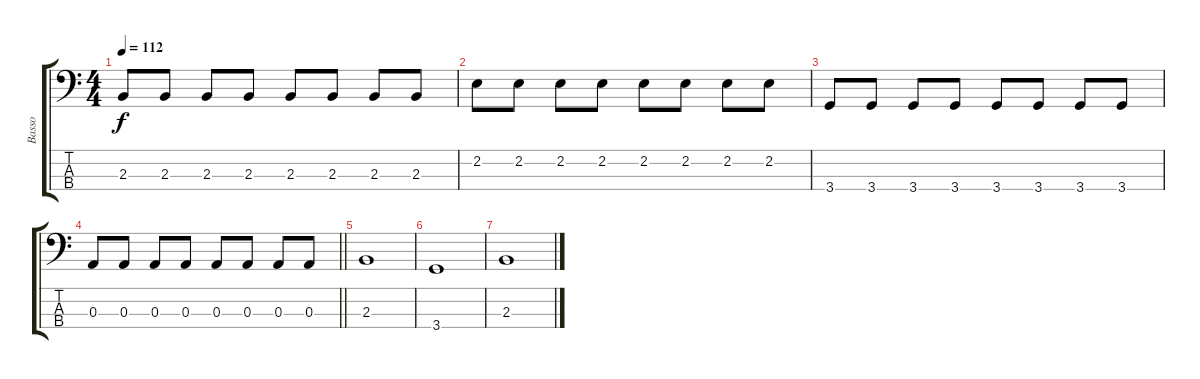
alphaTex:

\track ("Basso" "Basso") {instrument electricbassfinger}
\staff {score tabs}
\tuning (G2 D2 A1 E1) {hide}
\ts (4 4)
\tempo 112
\clef f4
\ks c
2.3.8{dy f} 2.3.8 2.3.8 2.3.8 2.3.8 2.3.8 2.3.8 2.3.8 |
2.2.8 2.2.8 2.2.8 2.2.8 2.2.8 2.2.8 2.2.8 2.2.8 |
3.4.8 3.4.8 3.4.8 3.4.8 3.4.8 3.4.8 3.4.8 3.4.8 |
\barLineRight lightlight
0.3.8 0.3.8 0.3.8 0.3.8 0.3.8 0.3.8 0.3.8 0.3.8 |
2.3.1 |
3.4.1 |
2.3.1
